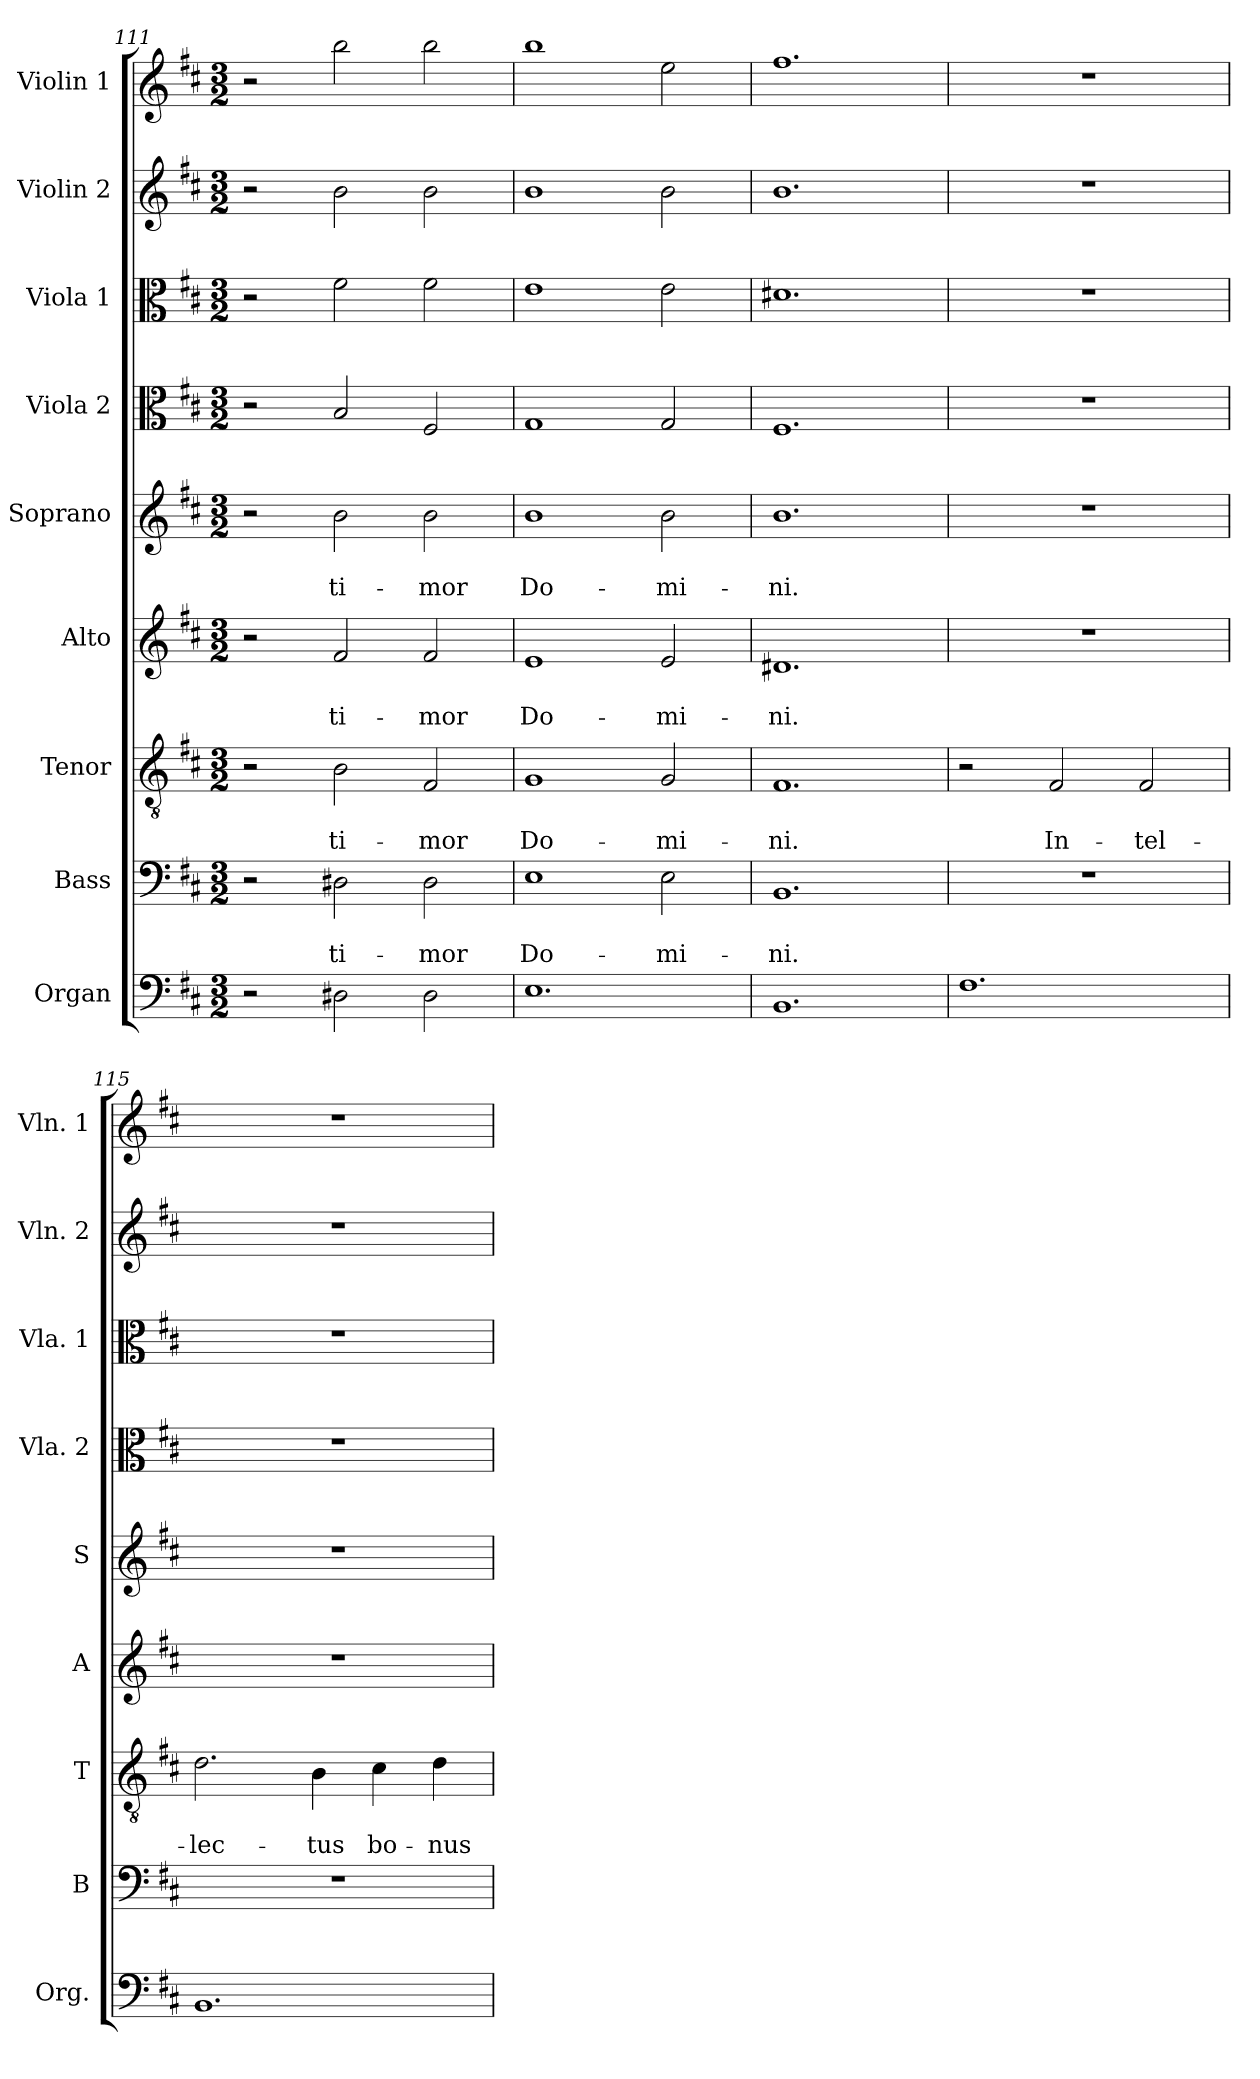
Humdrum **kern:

**kern	**kern	**text	**text	**kern	**text	**text	**kern	**text	**text	**kern	**text	**text	**kern	**kern	**kern	**kern
*part9	*part8	*part8	*part8	*part7	*part7	*part7	*part6	*part6	*part6	*part5	*part5	*part5	*part4	*part3	*part2	*part1
*staff9	*staff8	*staff8	*staff8	*staff7	*staff7	*staff7	*staff6	*staff6	*staff6	*staff5	*staff5	*staff5	*staff4	*staff3	*staff2	*staff1
*I"Organ	*I"Bass	*	*	*I"Tenor	*	*	*I"Alto	*	*	*I"Soprano	*	*	*I"Viola 2	*I"Viola 1	*I"Violin 2	*I"Violin 1
*I'Org.	*I'B	*	*	*I'T	*	*	*I'A	*	*	*I'S	*	*	*I'Vla. 2	*I'Vla. 1	*I'Vln. 2	*I'Vln. 1
*clefF4	*clefF4	*	*	*clefGv2	*	*	*clefG2	*	*	*clefG2	*	*	*clefC3	*clefC3	*clefG2	*clefG2
*k[f#c#]	*k[f#c#]	*	*	*k[f#c#]	*	*	*k[f#c#]	*	*	*k[f#c#]	*	*	*k[f#c#]	*k[f#c#]	*k[f#c#]	*k[f#c#]
*D:	*D:	*	*	*D:	*	*	*D:	*	*	*D:	*	*	*D:	*D:	*D:	*D:
*M3/2	*M3/2	*	*	*M3/2	*	*	*M3/2	*	*	*M3/2	*	*	*M3/2	*M3/2	*M3/2	*M3/2
=111	=111	=111	=111	=111	=111	=111	=111	=111	=111	=111	=111	=111	=111	=111	=111	=111
2r	2r	.	.	2r	.	.	2r	.	.	2r	.	.	2r	2r	2r	2r
!	!	!	!LO:LY:b	!	!	!LO:LY:b	!	!	!LO:LY:b	!	!	!LO:LY:b	!	!	!	!
2D#X\	2D#X\	.	ti-	2B\	.	ti-	2f#/	.	ti-	2b\	.	ti-	2B/	2f#\	2b\	2bb\
!	!	!	!LO:LY:b	!	!	!LO:LY:b	!	!	!LO:LY:b	!	!	!LO:LY:b	!	!	!	!
2D#\	2D#\	.	-mor	2F#/	.	-mor	2f#/	.	-mor	2b\	.	-mor	2F#/	2f#\	2b\	2bb\
=112	=112	=112	=112	=112	=112	=112	=112	=112	=112	=112	=112	=112	=112	=112	=112	=112
!	!	!	!LO:LY:b	!	!	!LO:LY:b	!	!	!LO:LY:b	!	!	!LO:LY:b	!	!	!	!
1.E	1E	.	Do-	1G	.	Do-	1e	.	Do-	1b	.	Do-	1G	1e	1b	1bb
!	!	!	!LO:LY:b	!	!	!LO:LY:b	!	!	!LO:LY:b	!	!	!LO:LY:b	!	!	!	!
.	2E\	.	-mi-	2G/	.	-mi-	2e/	.	-mi-	2b\	.	-mi-	2G/	2e\	2b\	2ee\
!!LO:LB:g=z
=113	=113	=113	=113	=113	=113	=113	=113	=113	=113	=113	=113	=113	=113	=113	=113	=113
!	!	!	!LO:LY:b	!	!	!LO:LY:b	!	!	!LO:LY:b	!	!	!LO:LY:b	!	!	!	!
1.BB	1.BB	.	-ni.	1.F#	.	-ni.	1.d#X	.	-ni.	1.b	.	-ni.	1.F#	1.d#X	1.b	1.ff#
=114	=114	=114	=114	=114	=114	=114	=114	=114	=114	=114	=114	=114	=114	=114	=114	=114
1.F#	1.r	.	.	2r	.	.	1.r	.	.	1.r	.	.	1.r	1.r	1.r	1.r
!	!	!	!	!	!	!LO:LY:b	!	!	!	!	!	!	!	!	!	!
.	.	.	.	2F#/	.	In-	.	.	.	.	.	.	.	.	.	.
!	!	!	!	!	!	!LO:LY:b	!	!	!	!	!	!	!	!	!	!
.	.	.	.	2F#/	.	-tel-	.	.	.	.	.	.	.	.	.	.
=115	=115	=115	=115	=115	=115	=115	=115	=115	=115	=115	=115	=115	=115	=115	=115	=115
!	!	!	!	!	!	!LO:LY:b	!	!	!	!	!	!	!	!	!	!
1.BB	1.r	.	.	2.d\	.	-lec-	1.r	.	.	1.r	.	.	1.r	1.r	1.r	1.r
!	!	!	!	!	!	!LO:LY:b	!	!	!	!	!	!	!	!	!	!
.	.	.	.	4B\	.	-tus	.	.	.	.	.	.	.	.	.	.
!	!	!	!	!	!	!LO:LY:b	!	!	!	!	!	!	!	!	!	!
.	.	.	.	4c#\	.	bo-	.	.	.	.	.	.	.	.	.	.
!	!	!	!	!	!	!LO:LY:b	!	!	!	!	!	!	!	!	!	!
.	.	.	.	4d\	.	-nus	.	.	.	.	.	.	.	.	.	.
=	=	=	=	=	=	=	=	=	=	=	=	=	=	=	=	=
*-	*-	*-	*-	*-	*-	*-	*-	*-	*-	*-	*-	*-	*-	*-	*-	*-
